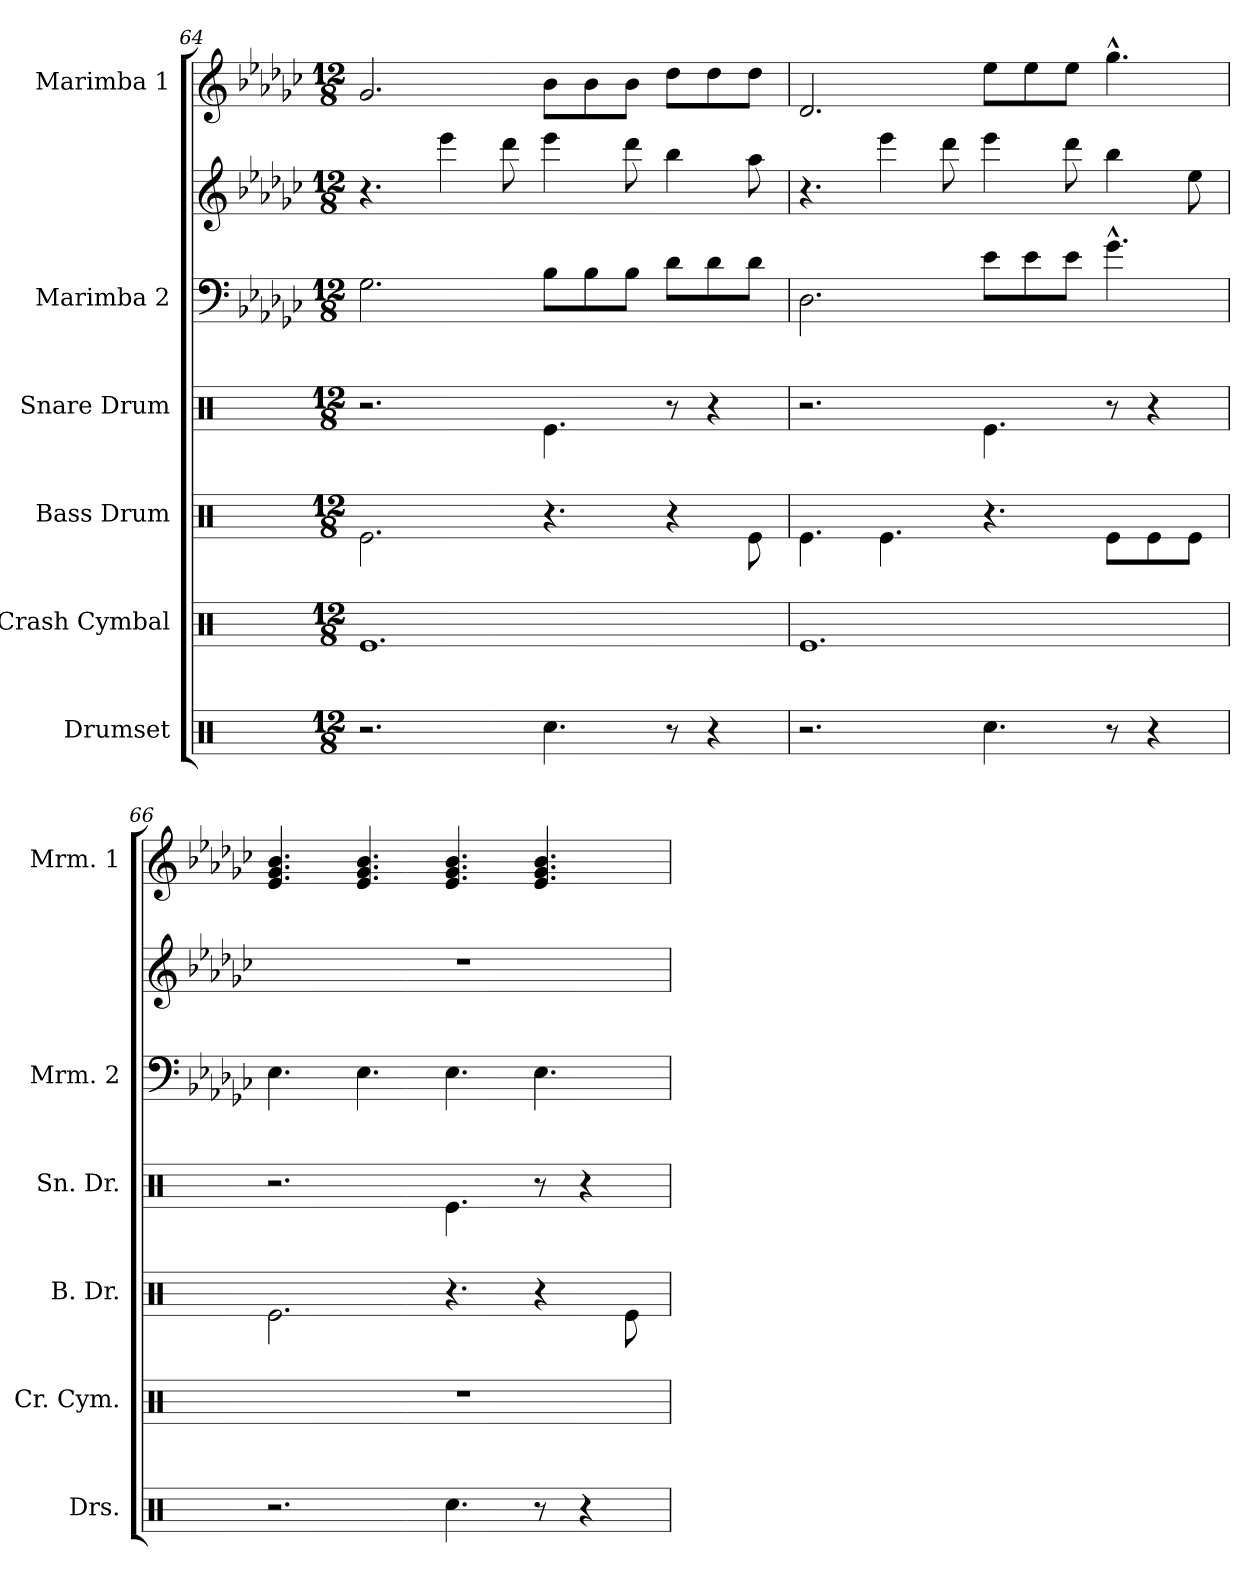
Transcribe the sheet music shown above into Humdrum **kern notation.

**kern	**kern	**kern	**kern	**kern	**kern	**kern
*part6	*part5	*part4	*part3	*part2	*part2	*part1
*staff7	*staff6	*staff5	*staff4	*staff3	*staff2	*staff1
*I"Drumset	*I"Crash Cymbal	*I"Bass Drum	*I"Snare Drum	*I"Marimba 2	*	*I"Marimba 1
*I'Drs.	*I'Cr. Cym.	*I'B. Dr.	*I'Sn. Dr.	*I'Mrm. 2	*	*I'Mrm. 1
*clefX	*clefX	*clefX	*clefX	*clefF4	*clefG2	*clefG2
*k[]	*k[]	*k[]	*k[]	*k[b-e-a-d-g-c-]	*k[b-e-a-d-g-c-]	*k[b-e-a-d-g-c-]
*M12/8	*M12/8	*M12/8	*M12/8	*M12/8	*M12/8	*M12/8
=64	=64	=64	=64	=64	=64	=64
2.r	1.Re	2.Re\	2.r	2.G-\	4.r	2.g-/
.	.	.	.	.	4eee-\	.
.	.	.	.	.	8ddd-\	.
4.Rcc\	.	4.r	4.Re\	8B-\L	4eee-\	8b-\L
.	.	.	.	8B-\	.	8b-\
.	.	.	.	8B-\J	8ddd-\	8b-\J
8r	.	4r	8r	8d-\L	4bb-\	8dd-\L
4r	.	.	4r	8d-\	.	8dd-\
.	.	8Re\	.	8d-\J	8aa-\	8dd-\J
!!LO:LB:g=z
=65	=65	=65	=65	=65	=65	=65
2.r	1.Re	4.Re\	2.r	2.D-\	4.r	2.d-/
.	.	4.Re\	.	.	4eee-\	.
.	.	.	.	.	8ddd-\	.
4.Rcc\	.	4.r	4.Re\	8e-\L	4eee-\	8ee-\L
.	.	.	.	8e-\	.	8ee-\
.	.	.	.	8e-\J	8ddd-\	8ee-\J
8r	.	8Re\L	8r	4.g-^^\	4bb-\	4.gg-^^\
4r	.	8Re\	4r	.	.	.
.	.	8Re\J	.	.	8ee-\	.
=66	=66	=66	=66	=66	=66	=66
2.r	1.r	2.Re\	2.r	4.E-\	1.r	4.e-/ 4.g-/ 4.b-/
.	.	.	.	4.E-\	.	4.e-/ 4.g-/ 4.b-/
4.Rcc\	.	4.r	4.Re\	4.E-\	.	4.e-/ 4.g-/ 4.b-/
8r	.	4r	8r	4.E-\	.	4.e-/ 4.g-/ 4.b-/
4r	.	.	4r	.	.	.
.	.	8Re\	.	.	.	.
=	=	=	=	=	=	=
*-	*-	*-	*-	*-	*-	*-
